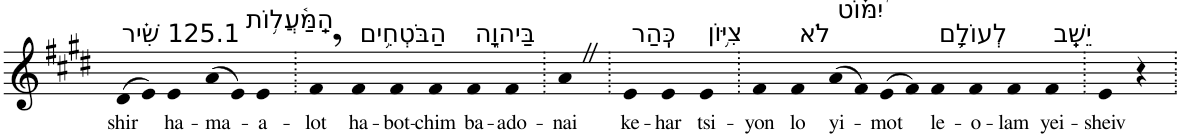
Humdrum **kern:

**kern	**text
*part1	*part1
*staff1	*staff1
*I"Piano	*
*I'Pno	*
*clefG2	*
*k[f#c#g#d#]	*
*E:	*
=1	=1
!LO:TX:a:t=125.1 שִׁ֗יר	!
!	!LO:LY:b
(>8d#	shir
8e)	.
!LO:TX:a:t=הַֽמַּ֫עֲל֥וֹת	!
!	!LO:LY:b
4e	ha-
!	!LO:LY:b
(>8a	-ma-
8e)	.
!	!LO:LY:b
4e	-a-
=2.	=2.
!	!LO:LY:b
4f#,	-lot
!LO:TX:a:t=הַבֹּטְחִ֥ים	!
!	!LO:LY:b
4f#	ha-
!	!LO:LY:b
4f#	-bot-
!	!LO:LY:b
4f#	-chim
!LO:TX:a:t=בַּיהוָ֑ה	!
!	!LO:LY:b
4f#	ba-
!	!LO:LY:b
4f#	-ado-
=3.	=3.
!	!LO:LY:b
4aZ	-nai
=4.	=4.
!LO:TX:a:t=כְּֽהַר	!
!	!LO:LY:b
4e	ke-
!	!LO:LY:b
4e	-har
!LO:TX:a:t=צִיּ֥וֹן	!
!	!LO:LY:b
4e	tsi-
=5.	=5.
!	!LO:LY:b
4f#	-yon
!LO:TX:a:t=לֹא	!
!	!LO:LY:b
4f#	lo
!LO:TX:a:t=יִ֝מּ֗וֹט	!
!	!LO:LY:b
(>8a	yi-
8f#)	.
!	!LO:LY:b
(>8e	-mot
8f#)	.
!LO:TX:a:t=לְעוֹלָ֥ם	!
!	!LO:LY:b
4f#	le-
!	!LO:LY:b
4f#	-o-
!	!LO:LY:b
4f#	-lam
!LO:TX:a:t=יֵשֵֽׁב	!
!	!LO:LY:b
4f#	yei-
=6.	=6.
!	!LO:LY:b
4e	-sheiv
4r	.
=.	=.
*-	*-
